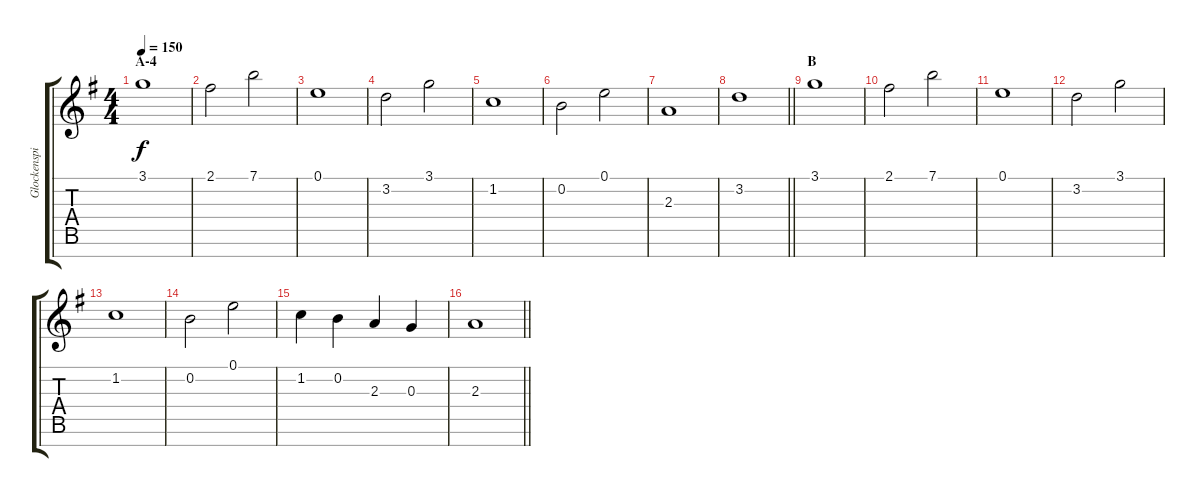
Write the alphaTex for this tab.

\track ("Glockenspiel" "Glockenspi") {instrument glockenspiel}
\staff {score tabs}
\tuning (E5 B4 G4 D4 A3 E3 B2) {hide}
\ts (4 4)
\section ("" "A-4")
\tempo 150
\clef g2
\ks g
3.1.1{dy f} |
2.1.2 7.1.2 |
0.1.1 |
3.2.2 3.1.2 |
1.2.1 |
0.2.2 0.1.2 |
2.3.1 |
\barLineRight lightlight
3.2.1 |
\section ("" "B")
3.1.1 |
2.1.2 7.1.2 |
0.1.1 |
3.2.2 3.1.2 |
1.2.1 |
0.2.2 0.1.2 |
1.2.4 0.2.4 2.3.4 0.3.4 |
\barLineRight lightlight
2.3.1
